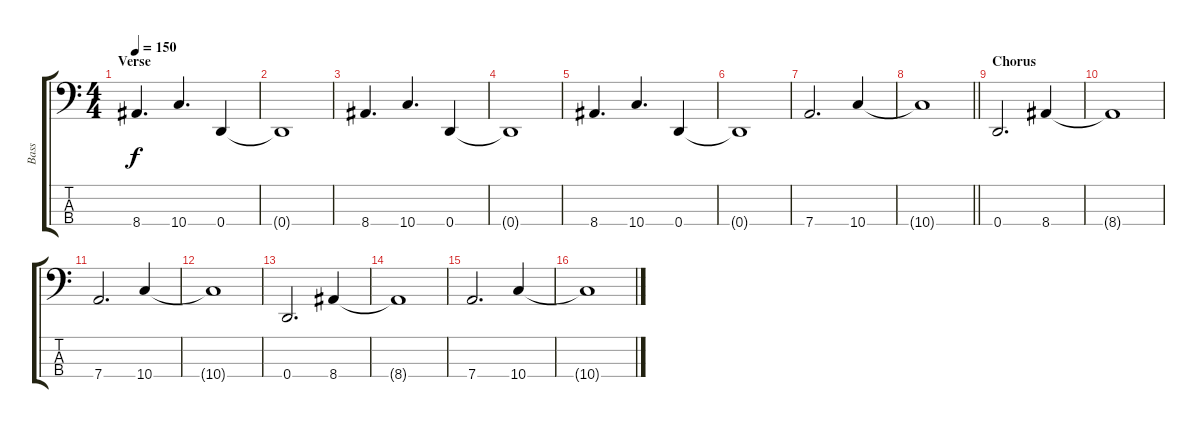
\track ("Bass" "Bass") {instrument electricbassfinger}
\staff {score tabs}
\tuning (G2 D2 A1 D1) {hide}
\ts (4 4)
\section ("" "Verse")
\tempo 150
\clef f4
\ks c
8.4.4{d dy f} 10.4.4{d} 0.4.4 |
0.4{t}.1 |
8.4.4{d} 10.4.4{d} 0.4.4 |
0.4{t}.1 |
8.4.4{d} 10.4.4{d} 0.4.4 |
0.4{t}.1 |
7.4.2{d} 10.4.4 |
\barLineRight lightlight
10.4{t}.1 |
\section ("" "Chorus")
0.4.2{d} 8.4.4 |
8.4{t}.1 |
7.4.2{d} 10.4.4 |
10.4{t}.1 |
0.4.2{d} 8.4.4 |
8.4{t}.1 |
7.4.2{d} 10.4.4 |
10.4{t}.1
